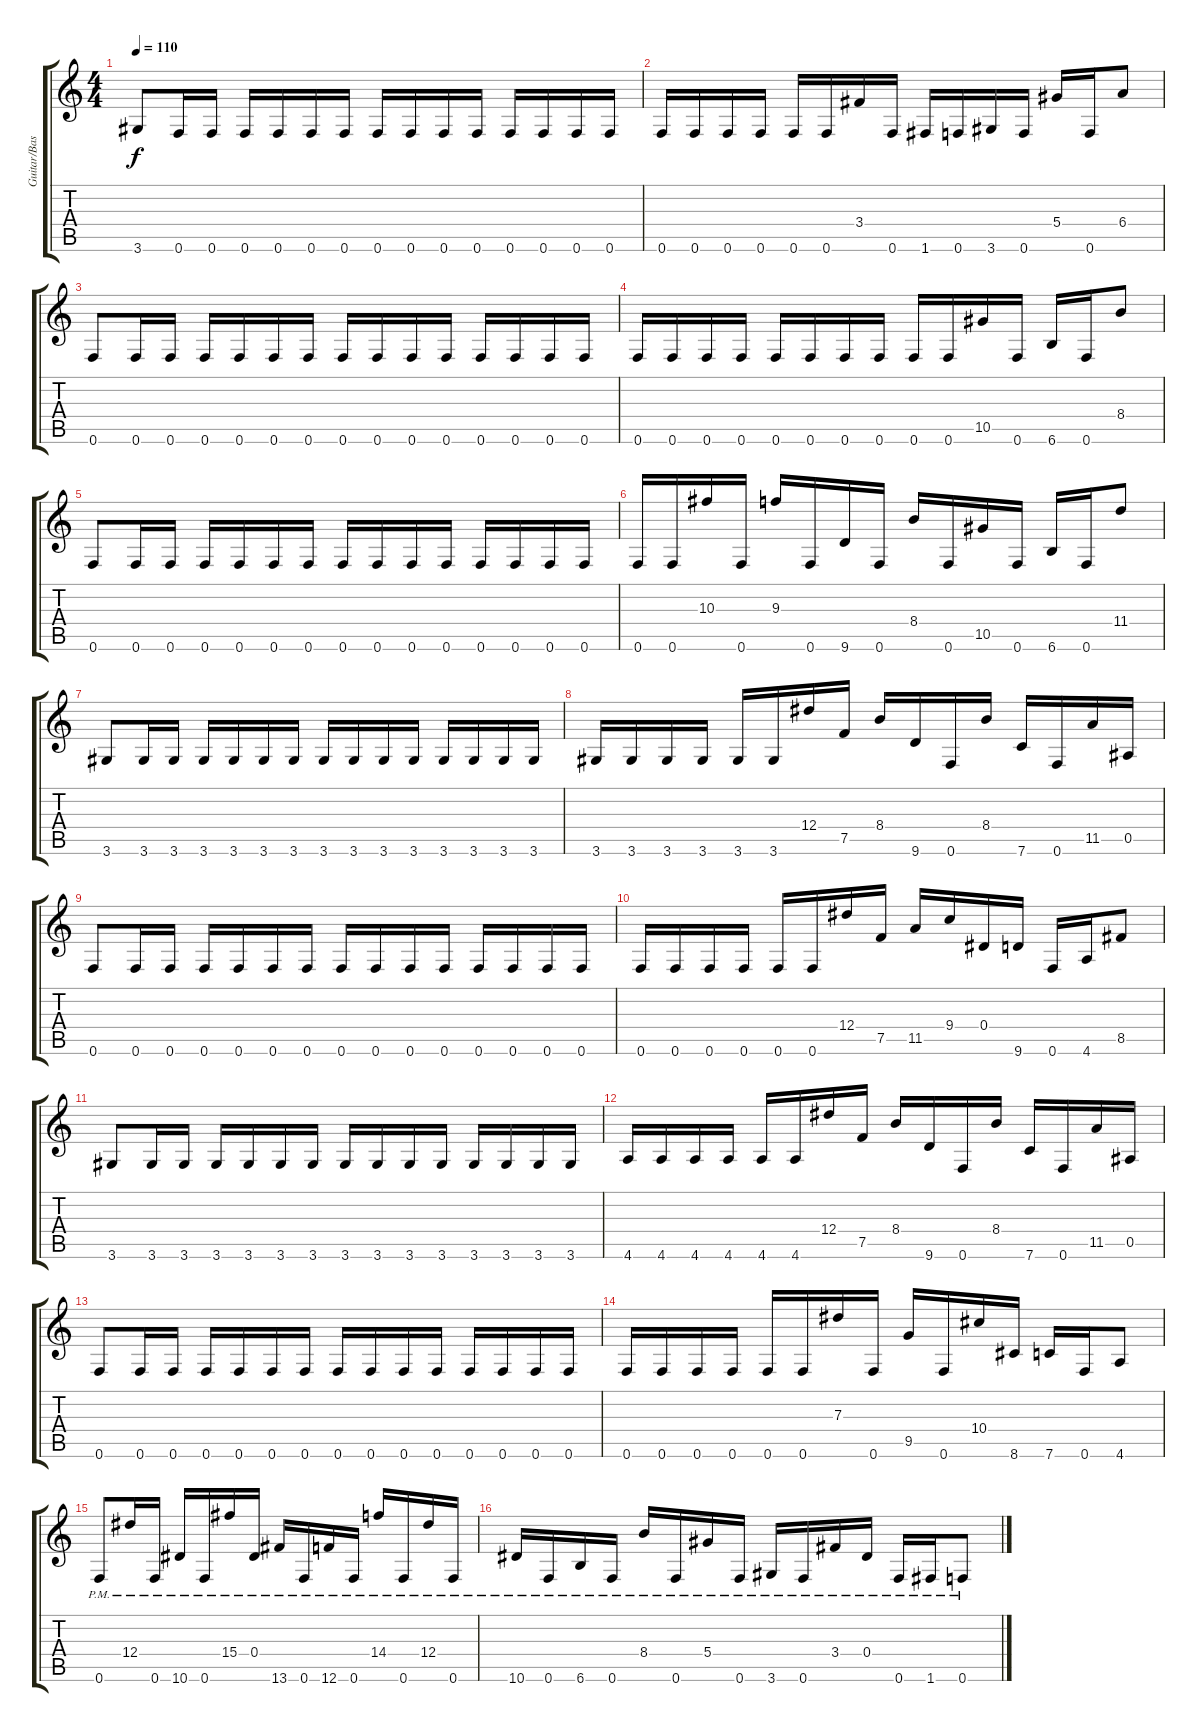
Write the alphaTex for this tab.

\track ("Guitar/Bass" "Guitar/Bas") {instrument distortionguitar}
\staff {score tabs}
\tuning (F4 C4 Ab3 Eb3 Bb2 F2) {hide}
\ts (4 4)
\tempo 110
\clef g2
\ks c
3.6.8{dy f} 0.6.16 0.6.16 0.6.16 0.6.16 0.6.16 0.6.16 0.6.16 0.6.16 0.6.16 0.6.16 0.6.16 0.6.16 0.6.16 0.6.16 |
0.6.16 0.6.16 0.6.16 0.6.16 0.6.16 0.6.16 3.4.16 0.6.16 1.6.16 0.6.16 3.6.16 0.6.16 5.4.16 0.6.16 6.4.8 |
0.6.8 0.6.16 0.6.16 0.6.16 0.6.16 0.6.16 0.6.16 0.6.16 0.6.16 0.6.16 0.6.16 0.6.16 0.6.16 0.6.16 0.6.16 |
0.6.16 0.6.16 0.6.16 0.6.16 0.6.16 0.6.16 0.6.16 0.6.16 0.6.16 0.6.16 10.5.16 0.6.16 6.6.16 0.6.16 8.4.8 |
0.6.8 0.6.16 0.6.16 0.6.16 0.6.16 0.6.16 0.6.16 0.6.16 0.6.16 0.6.16 0.6.16 0.6.16 0.6.16 0.6.16 0.6.16 |
0.6.16 0.6.16 10.3.16 0.6.16 9.3.16 0.6.16 9.6.16 0.6.16 8.4.16 0.6.16 10.5.16 0.6.16 6.6.16 0.6.16 11.4.8 |
3.6.8 3.6.16 3.6.16 3.6.16 3.6.16 3.6.16 3.6.16 3.6.16 3.6.16 3.6.16 3.6.16 3.6.16 3.6.16 3.6.16 3.6.16 |
3.6.16 3.6.16 3.6.16 3.6.16 3.6.16 3.6.16 12.4.16 7.5.16 8.4.16 9.6.16 0.6.16 8.4.16 7.6.16 0.6.16 11.5.16 0.5.16 |
0.6.8 0.6.16 0.6.16 0.6.16 0.6.16 0.6.16 0.6.16 0.6.16 0.6.16 0.6.16 0.6.16 0.6.16 0.6.16 0.6.16 0.6.16 |
0.6.16 0.6.16 0.6.16 0.6.16 0.6.16 0.6.16 12.4.16 7.5.16 11.5.16 9.4.16 0.4.16 9.6.16 0.6.16 4.6.16 8.5.8 |
3.6.8 3.6.16 3.6.16 3.6.16 3.6.16 3.6.16 3.6.16 3.6.16 3.6.16 3.6.16 3.6.16 3.6.16 3.6.16 3.6.16 3.6.16 |
4.6.16 4.6.16 4.6.16 4.6.16 4.6.16 4.6.16 12.4.16 7.5.16 8.4.16 9.6.16 0.6.16 8.4.16 7.6.16 0.6.16 11.5.16 0.5.16 |
0.6.8 0.6.16 0.6.16 0.6.16 0.6.16 0.6.16 0.6.16 0.6.16 0.6.16 0.6.16 0.6.16 0.6.16 0.6.16 0.6.16 0.6.16 |
0.6.16 0.6.16 0.6.16 0.6.16 0.6.16 0.6.16 7.3.16 0.6.16 9.5.16 0.6.16 10.4.16 8.6.16 7.6.16 0.6.16 4.6.8 |
0.6{pm}.8 12.4{pm}.16 0.6{pm}.16 10.6{pm}.16 0.6{pm}.16 15.4{pm}.16 0.4{pm}.16 13.6{pm}.16 0.6{pm}.16 12.6{pm}.16 0.6{pm}.16 14.4{pm}.16 0.6{pm}.16 12.4{pm}.16 0.6{pm}.16 |
10.6{pm}.16 0.6{pm}.16 6.6{pm}.16 0.6{pm}.16 8.4{pm}.16 0.6{pm}.16 5.4{pm}.16 0.6{pm}.16 3.6{pm}.16 0.6{pm}.16 3.4{pm}.16 0.4{pm}.16 0.6{pm}.16 1.6{pm}.16 0.6{pm}.8
